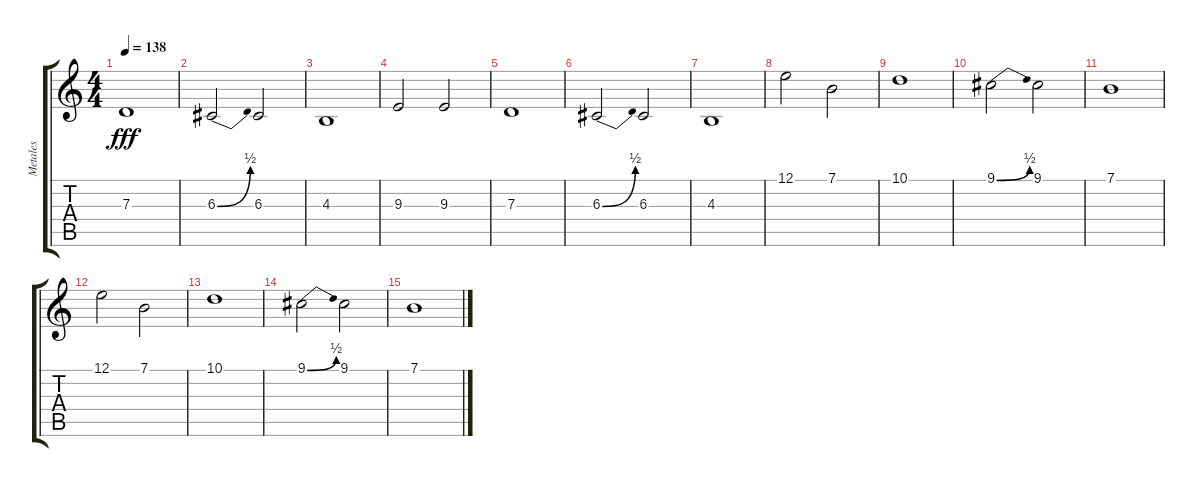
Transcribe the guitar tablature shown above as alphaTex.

\track ("Metales" "Metales") {instrument brasssection}
\staff {score tabs}
\tuning (E4 B3 G3 D3 A2 E2) {hide}
\ts (4 4)
\tempo 138
\clef g2
\ks c
7.3.1{dy fff} |
6.3{be (bend 0 0 60 2)}.2 6.3.2 |
4.3.1 |
9.3.2 9.3.2 |
7.3.1 |
6.3{be (bend 0 0 60 2)}.2 6.3.2 |
4.3.1 |
12.1.2 7.1.2 |
10.1.1 |
9.1{be (bend 0 0 60 2)}.2 9.1.2 |
7.1.1 |
12.1.2 7.1.2 |
10.1.1 |
9.1{be (bend 0 0 60 2)}.2 9.1.2 |
7.1.1
